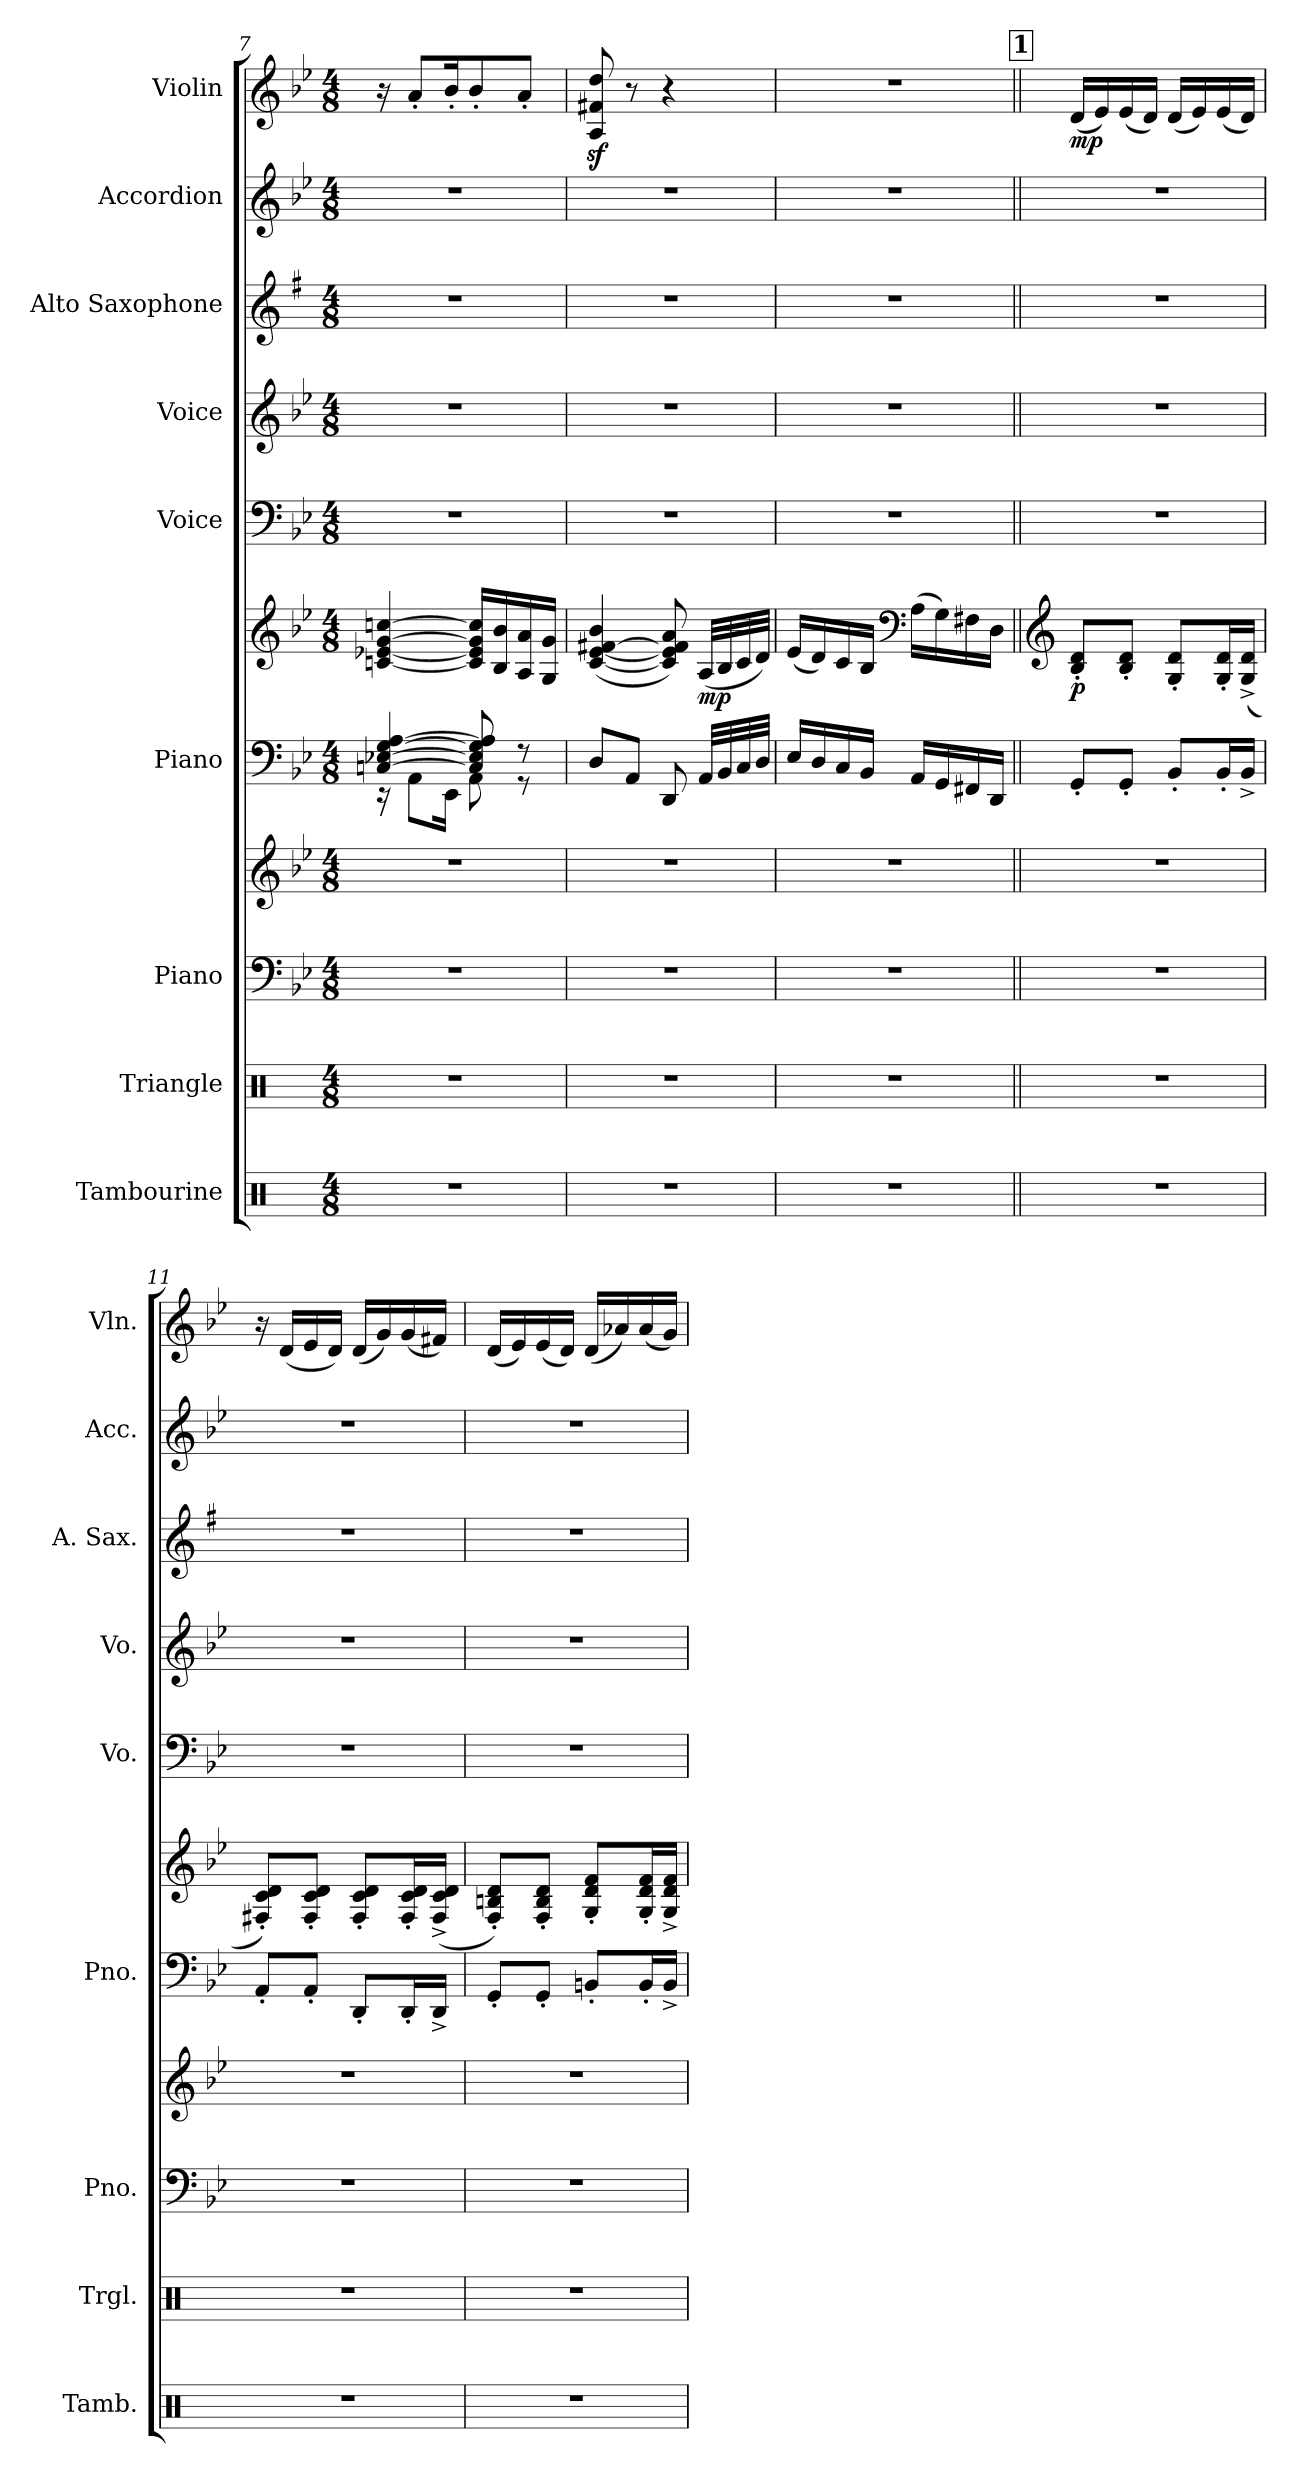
**kern	**kern	**kern	**kern	**kern	**kern	**dynam	**kern	**kern	**kern	**kern	**kern	**dynam
*part9	*part8	*part7	*part7	*part6	*part6	*part6	*part5	*part4	*part3	*part2	*part1	*part1
*staff11	*staff10	*staff9	*staff8	*staff7	*staff6	*staff6/7	*staff5	*staff4	*staff3	*staff2	*staff1	*staff1
*I"Tambourine	*I"Triangle	*I"Piano	*	*I"Piano	*	*	*I"Voice	*I"Voice	*I"Alto Saxophone	*I"Accordion	*I"Violin	*
*I'Tamb.	*I'Trgl.	*I'Pno.	*	*I'Pno.	*	*	*I'Vo.	*I'Vo.	*I'A. Sax.	*I'Acc.	*I'Vln.	*
!!LO:PB:g=z
*clefX	*clefX	*clefF4	*clefG2	*clefF4	*clefG2	*	*clefF4	*clefG2	*clefG2	*clefG2	*clefG2	*
*	*	*	*	*	*	*	*	*	*ITrd5c9	*	*	*
*k[]	*k[]	*k[b-e-]	*k[b-e-]	*k[b-e-]	*k[b-e-]	*	*k[b-e-]	*k[b-e-]	*k[b-e-]	*k[b-e-]	*k[b-e-]	*
*M4/8	*M4/8	*M4/8	*M4/8	*M4/8	*M4/8	*	*M4/8	*M4/8	*M4/8	*M4/8	*M4/8	*
=7	=7	=7	=7	=7	=7	=7	=7	=7	=7	=7	=7	=7
*	*	*	*	*^	*	*	*	*	*	*	*	*
2r	2r	2r	2r	[4Cn/ [4E-X/ [4G/ [4A/	16r	[4cn/ [4e-X/ [4g/ [4ccn/	.	2r	2r	2r	2r	16r	.
.	.	.	.	.	8AA\L	.	.	.	.	.	.	8a'/L	.
.	.	.	.	.	16EE-\Jk	.	.	.	.	.	.	16b-'/K	.
.	.	.	.	8C/] 8E-/] 8G/] 8A/]	8AA\	16c/] 16e-/] 16g/] 16cc/]LL	.	.	.	.	.	8b-'/	.
.	.	.	.	.	.	16B-/ 16b-/	.	.	.	.	.	.	.
.	.	.	.	8r	8r	16A/ 16a/	.	.	.	.	.	8a'/J	.
.	.	.	.	.	.	16G/ 16g/JJ	.	.	.	.	.	.	.
*	*	*	*	*v	*v	*	*	*	*	*	*	*	*
=8	=8	=8	=8	=8	=8	=8	=8	=8	=8	=8	=8	=8
2r	2r	2r	2r	8D/L	([4c/ [4e-/ [4f#X/ 4b-/	.	2r	2r	2r	2r	8A/z< 8f#X/z< 8dd/z<	.
.	.	.	.	8AA/J	.	.	.	.	.	.	8r	.
.	.	.	.	8DD/	8c/] 8e-/] 8f#/] 8a/)	.	.	.	.	.	4r	.
!	!	!	!	!	!	!LO:DY:b	!	!	!	!	!	!
.	.	.	.	32AA/LLL	(32A/LLL	mp	.	.	.	.	.	.
.	.	.	.	32BB-/	32B-/	.	.	.	.	.	.	.
.	.	.	.	32C/	32c/	.	.	.	.	.	.	.
.	.	.	.	32D/JJJ	32d/JJJ)	.	.	.	.	.	.	.
=9	=9	=9	=9	=9	=9	=9	=9	=9	=9	=9	=9	=9
2r	2r	2r	2r	16E-/LL	(16e-/LL	.	2r	2r	2r	2r	2r	.
.	.	.	.	16D/	16d/)	.	.	.	.	.	.	.
.	.	.	.	16C/	16c/	.	.	.	.	.	.	.
.	.	.	.	16BB-/JJ	16B-/JJ	.	.	.	.	.	.	.
*	*	*	*	*	*clefF4	*	*	*	*	*	*	*
.	.	.	.	16AA/LL	(16A\LL	.	.	.	.	.	.	.
.	.	.	.	16GG/	16G\)	.	.	.	.	.	.	.
.	.	.	.	16FF#X/	16F#X\	.	.	.	.	.	.	.
.	.	.	.	16DD/JJ	16D\JJ	.	.	.	.	.	.	.
!!LO:PB:g=z
!!LO:REH:place=s1:a:B:fs=14:t=1
=10||	=10||	=10||	=10||	=10||	=10||	=10||	=10||	=10||	=10||	=10||	=10||	=10||
*	*	*	*	*	*clefG2	*	*	*	*	*	*	*
!	!	!	!	!	!	!LO:DY:b	!	!	!	!	!	!LO:DY:b
2r	2r	2r	2r	8GG'/L	8B-/' 8d/'L	p	2r	2r	2r	2r	(16d/LL	mp
.	.	.	.	.	.	.	.	.	.	.	16e-/)	.
.	.	.	.	8GG'/J	8B-/' 8d/'J	.	.	.	.	.	(16e-/	.
.	.	.	.	.	.	.	.	.	.	.	16d/JJ)	.
.	.	.	.	8BB-'/L	8G/' 8d/'L	.	.	.	.	.	(16d/LL	.
.	.	.	.	.	.	.	.	.	.	.	16e-/)	.
.	.	.	.	16BB-'/L	16G/' 16d/'L	.	.	.	.	.	(16e-/	.
.	.	.	.	16BB-^/JJ	(16G/^ 16d/^JJ	.	.	.	.	.	16d/JJ)	.
=11	=11	=11	=11	=11	=11	=11	=11	=11	=11	=11	=11	=11
2r	2r	2r	2r	8AA'/L	8F#X/' 8c/' 8d/'L)	.	2r	2r	2r	2r	16r	.
.	.	.	.	.	.	.	.	.	.	.	(16d/LL	.
.	.	.	.	8AA'/J	8F#/' 8c/' 8d/'J	.	.	.	.	.	16e-/	.
.	.	.	.	.	.	.	.	.	.	.	16d/JJ)	.
.	.	.	.	8DD'/L	8F#/' 8c/' 8d/'L	.	.	.	.	.	(16d/LL	.
.	.	.	.	.	.	.	.	.	.	.	16g/)	.
.	.	.	.	16DD'/L	16F#/' 16c/' 16d/'L	.	.	.	.	.	(16g/	.
.	.	.	.	16DD^/JJ	(16F#/^ 16c/^ 16d/^JJ	.	.	.	.	.	16f#X/JJ)	.
=12	=12	=12	=12	=12	=12	=12	=12	=12	=12	=12	=12	=12
2r	2r	2r	2r	8GG'/L	8F/' 8Bn/' 8d/'L)	.	2r	2r	2r	2r	(16d/LL	.
.	.	.	.	.	.	.	.	.	.	.	16e-/)	.
.	.	.	.	8GG'/J	8F/' 8B/' 8d/'J	.	.	.	.	.	(16e-/	.
.	.	.	.	.	.	.	.	.	.	.	16d/JJ)	.
.	.	.	.	8BBn'/L	8G/' 8d/' 8f/'L	.	.	.	.	.	(16d/LL	.
.	.	.	.	.	.	.	.	.	.	.	16a-X/)	.
.	.	.	.	16BB'/L	16G/' 16d/' 16f/'L	.	.	.	.	.	(16a-/	.
.	.	.	.	16BB^/JJ	16G/^ 16d/^ 16f/^JJ	.	.	.	.	.	16g/JJ)	.
=	=	=	=	=	=	=	=	=	=	=	=	=
*-	*-	*-	*-	*-	*-	*-	*-	*-	*-	*-	*-	*-
